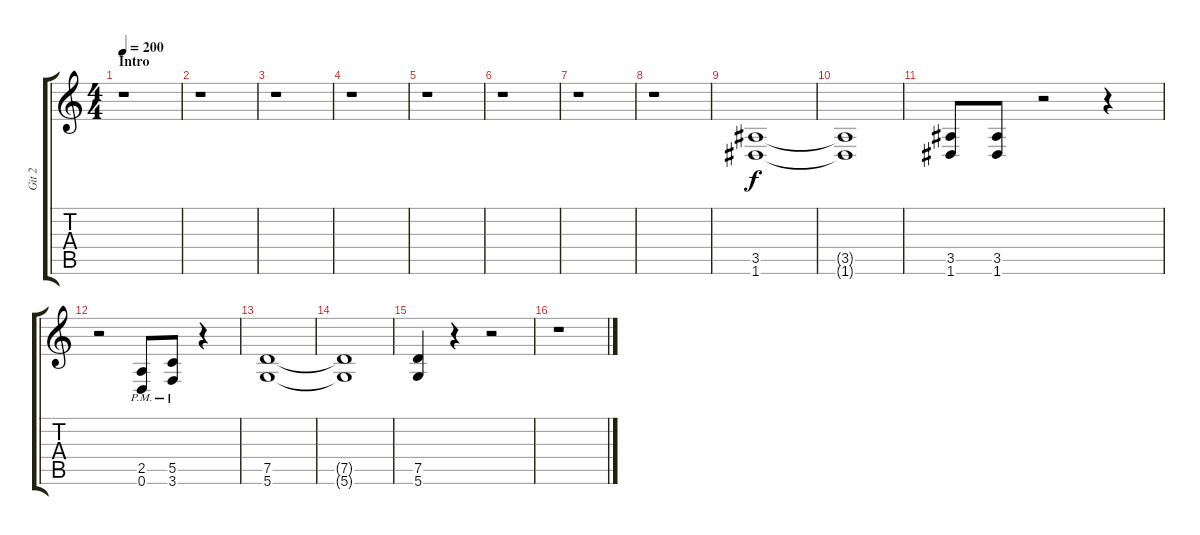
\track ("Git 2" "Git 2") {instrument distortionguitar}
\staff {score tabs}
\tuning (D4 A3 F3 C3 G2 D2) {hide}
\ts (4 4)
\section ("" "Intro")
\tempo 200
\clef g2
\ks c
r.1{dy f instrument distortionguitar} |
r.1 |
r.1 |
r.1 |
r.1 |
r.1 |
r.1 |
r.1 |
(3.5 1.6).1 |
(3.5{t} 1.6{t}).1 |
(3.5 1.6).8 (3.5 1.6).8 r.2 r.4 |
r.2 (2.5{pm} 0.6{pm}).8 (5.5{pm} 3.6{pm}).8 r.4 |
(7.5 5.6).1 |
(7.5{t} 5.6{t}).1 |
(7.5 5.6).4 r.4 r.2 |
r.1
